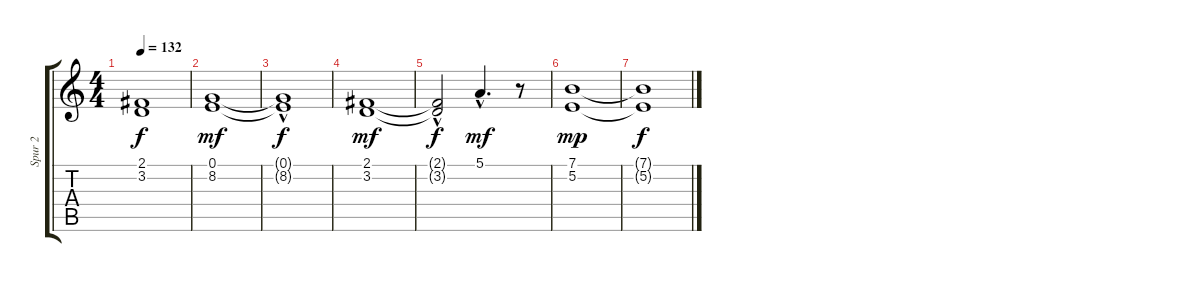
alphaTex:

\track ("Spur 2" "Spur 2") {instrument pad2warm}
\staff {score tabs}
\tuning (E4 B3 G3 D3 A2 E2) {hide}
\ts (4 4)
\tempo 132
\clef g2
\ks c
(2.1{t} 3.2{t}).1{dy f} |
(0.1 8.2).1{dy mf} |
(0.1{hac t} 8.2{t}).1{dy f} |
(2.1 3.2).1{dy mf} |
(2.1{t} 3.2{hac t}).2{dy f} 5.1{hac}.4{d dy mf} r.8 |
(7.1 5.2).1{dy mp} |
(7.1{t} 5.2{t}).1{dy f}
